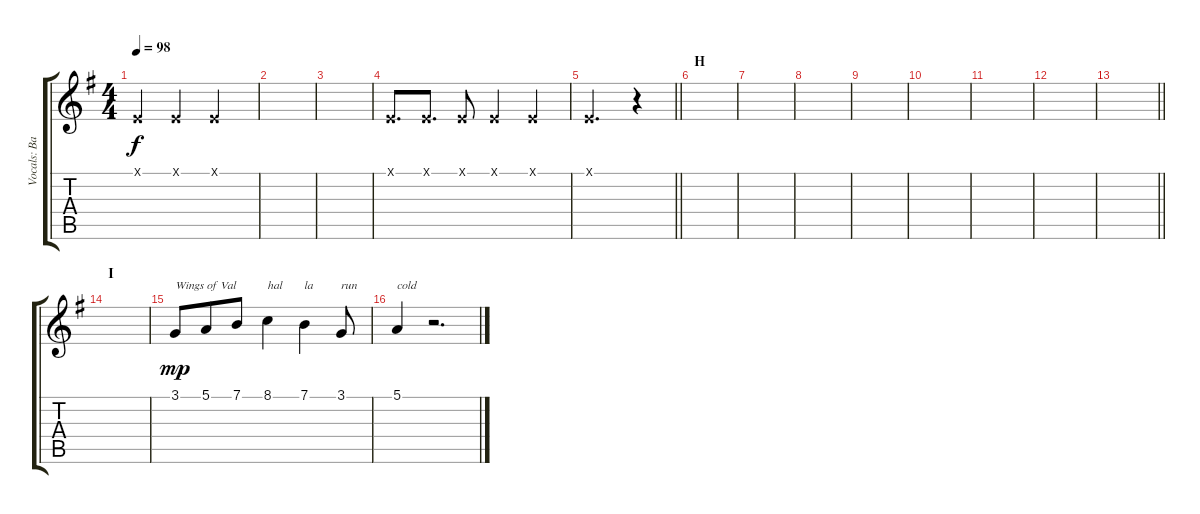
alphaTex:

\track ("Vocals: Band" "Vocals: Ba") {instrument pad4choir}
\staff {score tabs}
\tuning (E4 B3 G3 D3 A2 E2) {hide}
\ts (4 4)
\tempo 98
\clef g2
\ks g
0.1{x}.4{dy f} 0.1{x}.4 0.1{x}.2 |
|
|
0.1{x}.8{d} 0.1{x}.8{d} 0.1{x}.8 0.1{x}.4 0.1{x}.4 |
\barLineRight lightlight
0.1{x}.2{d} r.4 |
\section ("" "H")
|
|
|
|
|
|
|
\barLineRight lightlight
|
\section ("" "I")
|
3.1.8{txt "Wings of Val" dy mp} 5.1.8{beam merge} 7.1.8 8.1.4{txt "hal"} 7.1.4{txt "la"} 3.1.8{txt "run"} |
5.1.4{txt "cold"} r.2{d}
